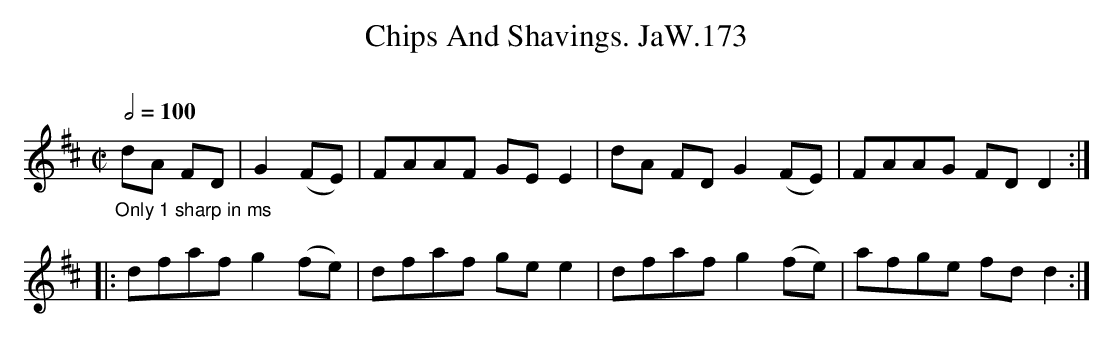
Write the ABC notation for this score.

X:1
T:Chips And Shavings. JaW.173
M:C|
L:1/8
Q:1/2=100
O:
K:D
"_Only 1 sharp in ms"dA FD|G2(FE)|FAAF GEE2|dA FD G2(FE)|FAAG FDD2:|
|:dfaf g2(fe)|dfaf gee2|dfaf g2(fe)|afge fdd2:|
